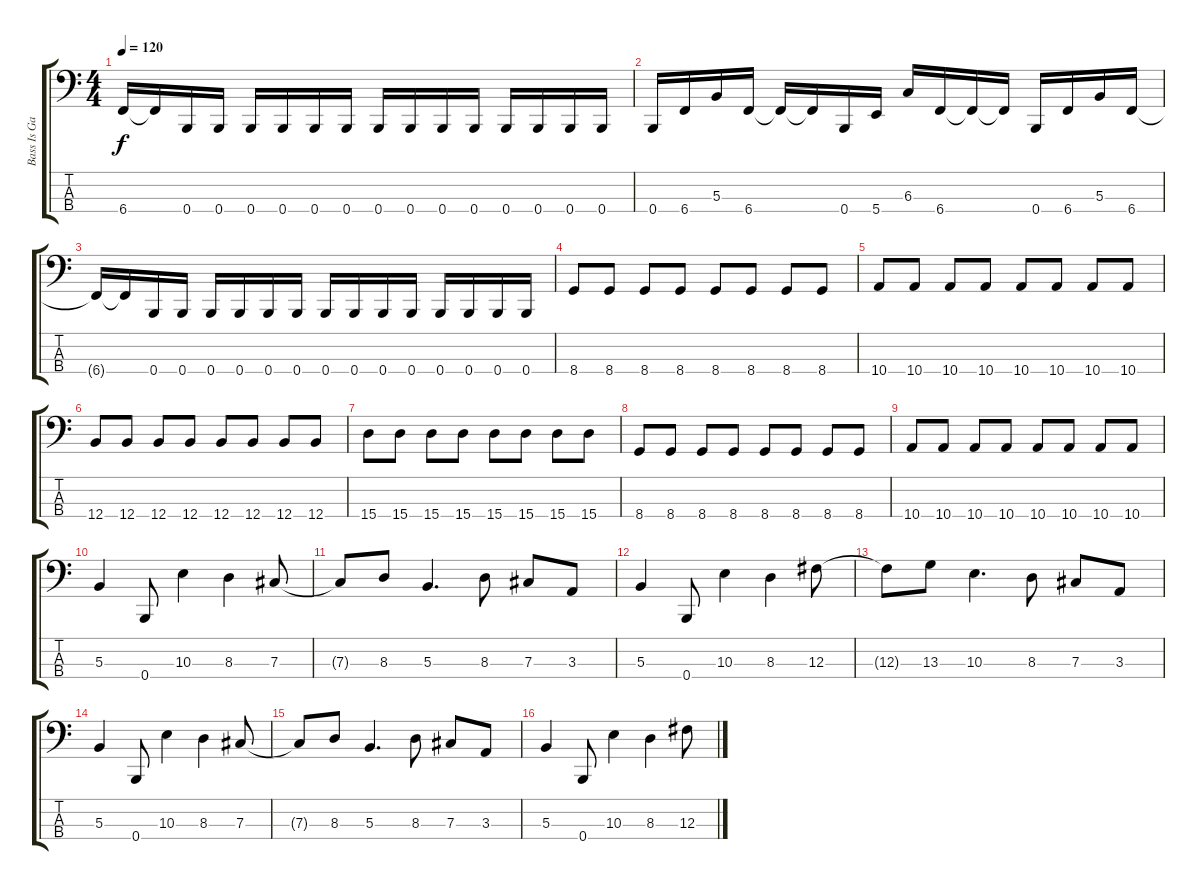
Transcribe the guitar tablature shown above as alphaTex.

\track ("Bass Is Gay" "Bass Is Ga") {instrument electricbasspick}
\staff {score tabs}
\tuning (E2 B1 Gb1 B0) {hide}
\ts (4 4)
\tempo 120
\clef f4
\ks c
6.4{t}.16{dy f} 6.4{t}.16 0.4.16 0.4.16 0.4.16 0.4.16 0.4.16 0.4.16 0.4.16 0.4.16 0.4.16 0.4.16 0.4.16 0.4.16 0.4.16 0.4.16 |
0.4.16 6.4.16 5.3.16 6.4.16 6.4{t}.16 6.4{t}.16 0.4.16 5.4.16 6.3.16 6.4.16 6.4{t}.16 6.4{t}.16 0.4.16 6.4.16 5.3.16 6.4.16 |
6.4{t}.16 6.4{t}.16 0.4.16 0.4.16 0.4.16 0.4.16 0.4.16 0.4.16 0.4.16 0.4.16 0.4.16 0.4.16 0.4.16 0.4.16 0.4.16 0.4.16 |
8.4.8 8.4.8 8.4.8 8.4.8 8.4.8 8.4.8 8.4.8 8.4.8 |
10.4.8 10.4.8 10.4.8 10.4.8 10.4.8 10.4.8 10.4.8 10.4.8 |
12.4.8 12.4.8 12.4.8 12.4.8 12.4.8 12.4.8 12.4.8 12.4.8 |
15.4.8 15.4.8 15.4.8 15.4.8 15.4.8 15.4.8 15.4.8 15.4.8 |
8.4.8 8.4.8 8.4.8 8.4.8 8.4.8 8.4.8 8.4.8 8.4.8 |
10.4.8 10.4.8 10.4.8 10.4.8 10.4.8 10.4.8 10.4.8 10.4.8 |
5.3.4 0.4.8 10.3.4 8.3.4 7.3.8 |
7.3{t}.8 8.3.8 5.3.4{d} 8.3.8 7.3.8 3.3.8 |
5.3.4 0.4.8 10.3.4 8.3.4 12.3.8 |
12.3{t}.8 13.3.8 10.3.4{d} 8.3.8 7.3.8 3.3.8 |
5.3.4 0.4.8 10.3.4 8.3.4 7.3.8 |
7.3{t}.8 8.3.8 5.3.4{d} 8.3.8 7.3.8 3.3.8 |
5.3.4 0.4.8 10.3.4 8.3.4 12.3.8
